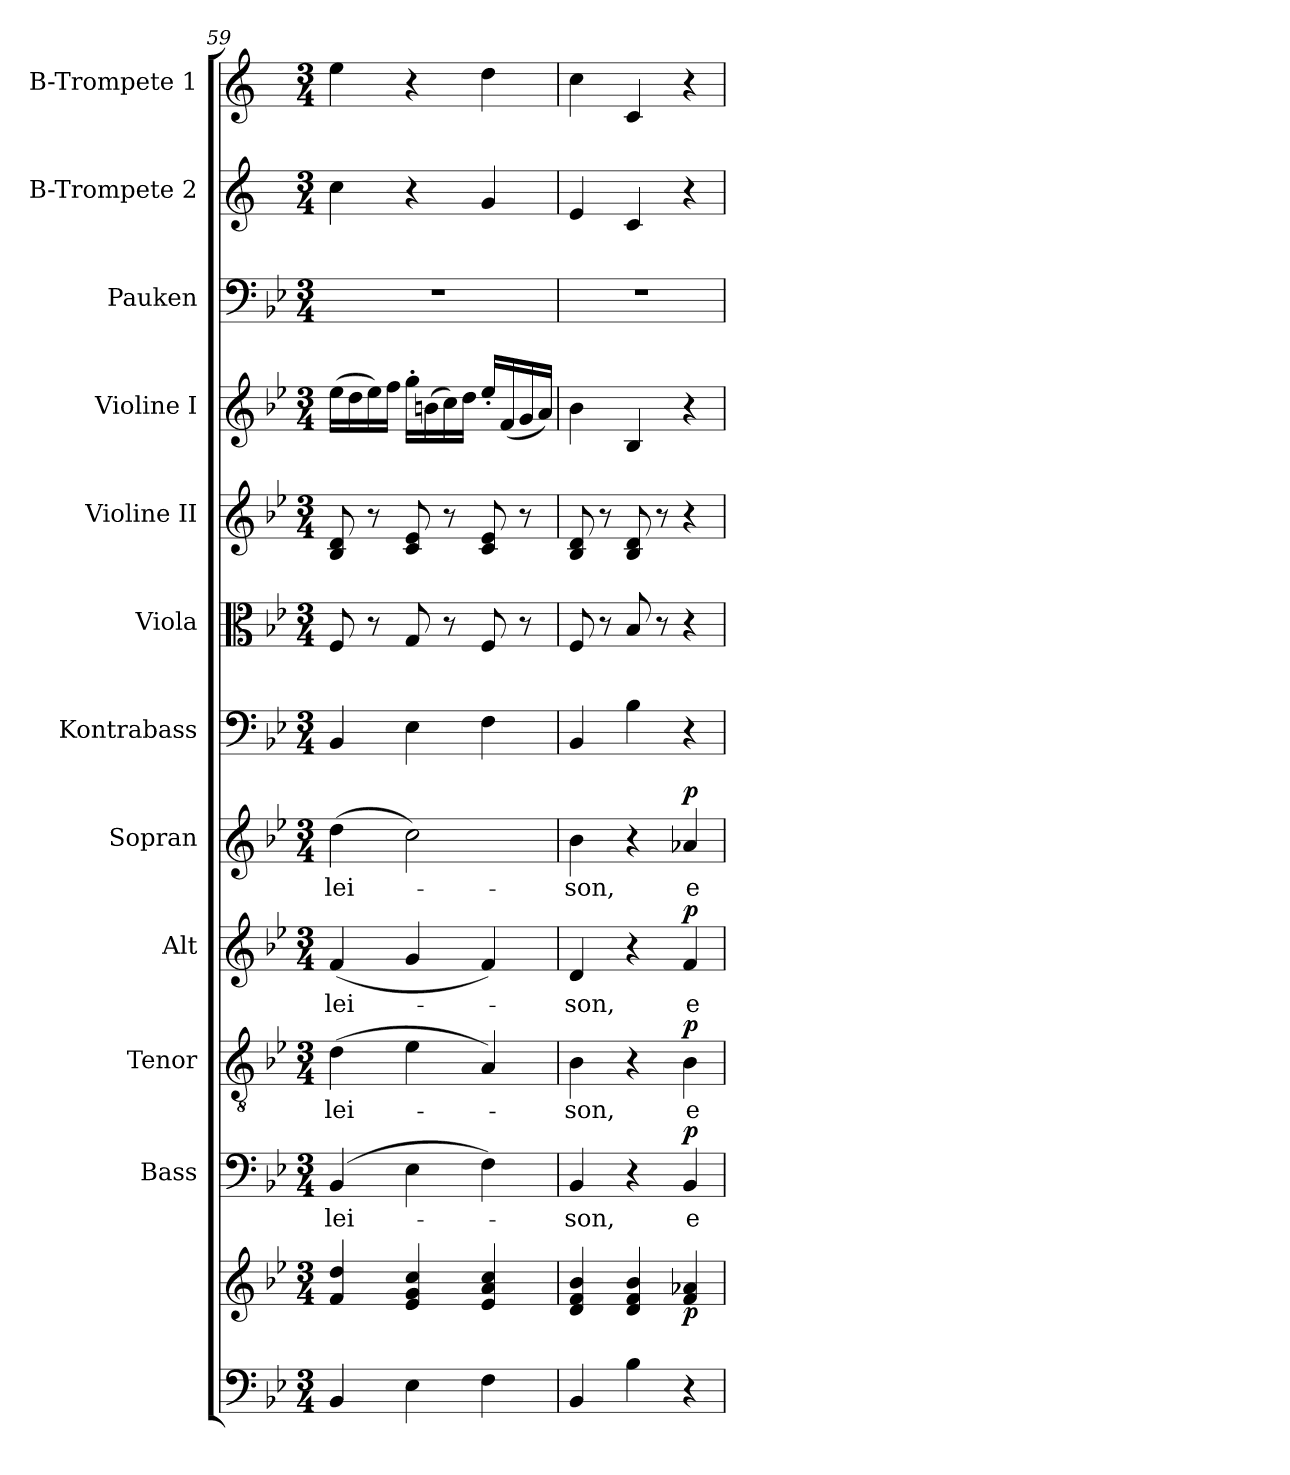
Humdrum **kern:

**kern	**kern	**dynam	**kern	**text	**dynam	**kern	**text	**dynam	**kern	**text	**dynam	**kern	**text	**dynam	**kern	**kern	**kern	**kern	**kern	**kern	**kern
*part12	*part12	*part12	*part11	*part11	*part11	*part10	*part10	*part10	*part9	*part9	*part9	*part8	*part8	*part8	*part7	*part6	*part5	*part4	*part3	*part2	*part1
*staff13	*staff12	*staff12/13	*staff11	*staff11	*staff11	*staff10	*staff10	*staff10	*staff9	*staff9	*staff9	*staff8	*staff8	*staff8	*staff7	*staff6	*staff5	*staff4	*staff3	*staff2	*staff1
*	*	*	*I"Bass	*	*	*I"Tenor	*	*	*I"Alt	*	*	*I"Sopran	*	*	*I"Kontrabass	*I"Viola	*I"Violine II	*I"Violine I	*I"Pauken	*I"B-Trompete 2	*I"B-Trompete 1
*	*	*	*I'B.	*	*	*I'T.	*	*	*I'A.	*	*	*I'S.	*	*	*I'Kb.	*I'Vla.	*I'Vl. II	*I'Vl. I	*I'Pk.	*I'B Trp. 2	*I'B Trp. 1
*clefF4	*clefG2	*	*clefF4	*	*	*clefGv2	*	*	*clefG2	*	*	*clefG2	*	*	*clefF4	*clefC3	*clefG2	*clefG2	*clefF4	*clefG2	*clefG2
*	*	*	*	*	*	*	*	*	*	*	*	*	*	*	*ITrd7c12	*	*	*	*	*ITrd1c2	*ITrd1c2
*k[b-e-]	*k[b-e-]	*	*k[b-e-]	*	*	*k[b-e-]	*	*	*k[b-e-]	*	*	*k[b-e-]	*	*	*k[b-e-]	*k[b-e-]	*k[b-e-]	*k[b-e-]	*k[b-e-]	*k[b-e-]	*k[b-e-]
*B-:	*B-:	*	*B-:	*	*	*B-:	*	*	*B-:	*	*	*B-:	*	*	*B-:	*B-:	*B-:	*B-:	*B-:	*B-:	*B-:
*M3/4	*M3/4	*	*M3/4	*	*	*M3/4	*	*	*M3/4	*	*	*M3/4	*	*	*M3/4	*M3/4	*M3/4	*M3/4	*M3/4	*M3/4	*M3/4
=59	=59	=59	=59	=59	=59	=59	=59	=59	=59	=59	=59	=59	=59	=59	=59	=59	=59	=59	=59	=59	=59
!	!	!	!	!LO:LY:b	!	!	!LO:LY:b	!	!	!LO:LY:b	!	!	!LO:LY:b	!	!	!	!	!	!	!	!
4BB-/	4f/ 4dd/	.	(4BB-/	-lei-	.	(>4d\	-lei-	.	(<4f/	-lei-	.	(>4dd\	-lei-	.	4BBB-/	8F/	8B-/ 8d/	(>16ee-\LL	2.r	4b-\	4dd\
.	.	.	.	.	.	.	.	.	.	.	.	.	.	.	.	.	.	16dd\	.	.	.
.	.	.	.	.	.	.	.	.	.	.	.	.	.	.	.	8r	8r	16ee-\)	.	.	.
.	.	.	.	.	.	.	.	.	.	.	.	.	.	.	.	.	.	16ff\JJ	.	.	.
4E-\	4e-/ 4g/ 4cc/	.	4E-\	.	.	4e-\	.	.	4g/	.	.	2cc\)	.	.	4EE-\	8G/	8c/ 8e-/	16gg'>\LL	.	4r	4r
.	.	.	.	.	.	.	.	.	.	.	.	.	.	.	.	.	.	(>16bn\	.	.	.
.	.	.	.	.	.	.	.	.	.	.	.	.	.	.	.	8r	8r	16cc\)	.	.	.
.	.	.	.	.	.	.	.	.	.	.	.	.	.	.	.	.	.	16dd\JJ	.	.	.
4F\	4e-/ 4a/ 4cc/	.	4F\)	.	.	4A/)	.	.	4f/)	.	.	.	.	.	4FF\	8F/	8c/ 8e-/	16ee-'</LL	.	4f/	4cc\
.	.	.	.	.	.	.	.	.	.	.	.	.	.	.	.	.	.	(<16f/	.	.	.
.	.	.	.	.	.	.	.	.	.	.	.	.	.	.	.	8r	8r	16g/	.	.	.
.	.	.	.	.	.	.	.	.	.	.	.	.	.	.	.	.	.	16a/JJ)	.	.	.
=60	=60	=60	=60	=60	=60	=60	=60	=60	=60	=60	=60	=60	=60	=60	=60	=60	=60	=60	=60	=60	=60
!	!	!	!	!LO:LY:b	!	!	!LO:LY:b	!	!	!LO:LY:b	!	!	!LO:LY:b	!	!	!	!	!	!	!	!
4BB-/	4d/ 4f/ 4b-/	.	4BB-/	-son,	.	4B-\	-son,	.	4d/	-son,	.	4b-\	-son,	.	4BBB-/	8F/	8B-/ 8d/	4b-\	2.r	4d/	4b-\
.	.	.	.	.	.	.	.	.	.	.	.	.	.	.	.	8r	8r	.	.	.	.
4B-\	4d/ 4f/ 4b-/	.	4r	.	.	4r	.	.	4r	.	.	4r	.	.	4BB-\	8B-/	8B-/ 8d/	4B-/	.	4B-/	4B-/
.	.	.	.	.	.	.	.	.	.	.	.	.	.	.	.	8r	8r	.	.	.	.
!	!	!LO:DY:b	!	!LO:LY:b	!LO:DY:a	!	!LO:LY:b	!LO:DY:a	!	!LO:LY:b	!LO:DY:a	!	!LO:LY:b	!LO:DY:a	!	!	!	!	!	!	!
4r	4f/ 4a-X/	p	4BB-/	e-	p	4B-\	e-	p	4f/	e-	p	4a-X/	e-	p	4r	4r	4r	4r	.	4r	4r
=	=	=	=	=	=	=	=	=	=	=	=	=	=	=	=	=	=	=	=	=	=
*-	*-	*-	*-	*-	*-	*-	*-	*-	*-	*-	*-	*-	*-	*-	*-	*-	*-	*-	*-	*-	*-
